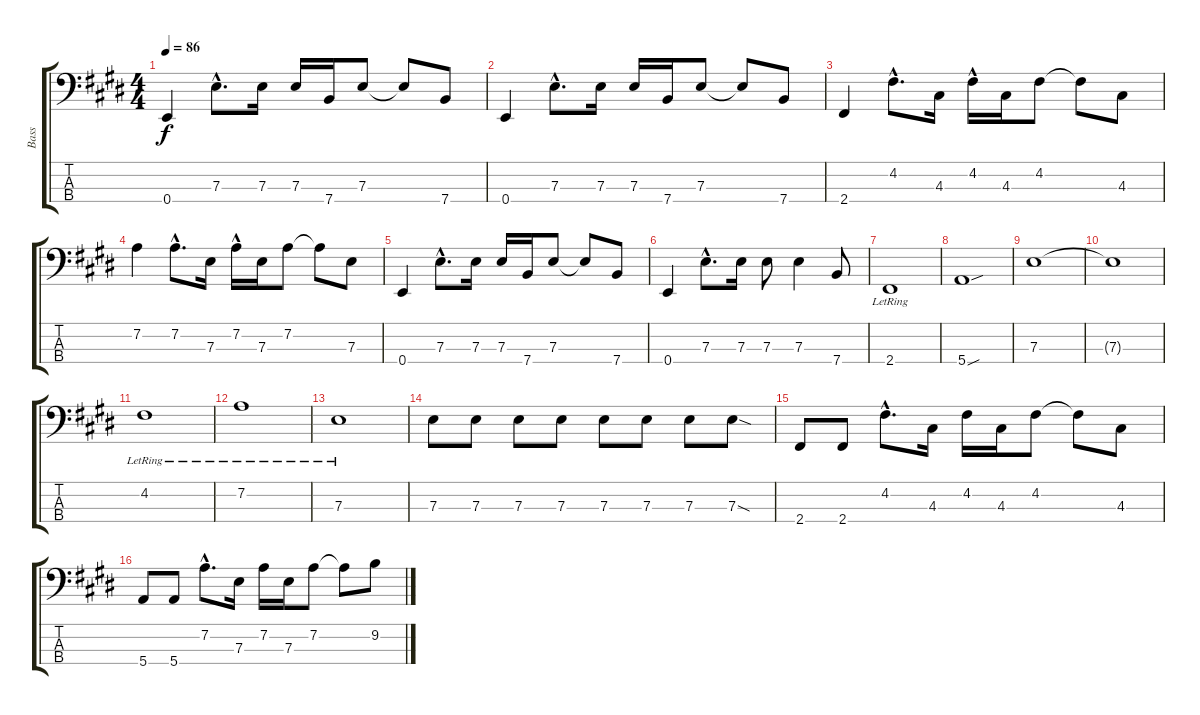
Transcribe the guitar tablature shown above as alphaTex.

\track ("Bass" "Bass") {instrument electricbassfinger}
\staff {score tabs}
\tuning (G2 D2 A1 E1) {hide}
\ts (4 4)
\tempo 86
\clef f4
\ks e
0.4.4{dy f} 7.3{hac}.8{d} 7.3.16 7.3.16 7.4.16 7.3.8 7.3{t}.8 7.4.8 |
0.4.4 7.3{hac}.8{d} 7.3.16 7.3.16 7.4.16 7.3.8 7.3{t}.8 7.4.8 |
2.4.4 4.2{hac}.8{d} 4.3.16 4.2{hac}.16 4.3.16 4.2.8 4.2{t}.8 4.3.8 |
7.2.4 7.2{hac}.8{d} 7.3.16 7.2{hac}.16 7.3.16 7.2.8 7.2{t}.8 7.3.8 |
0.4.4 7.3{hac}.8{d} 7.3.16 7.3.16 7.4.16 7.3.8 7.3{t}.8 7.4.8 |
0.4.4 7.3{hac}.8{d} 7.3.16 7.3.8 7.3.4 7.4.8 |
2.4{lr}.1 |
5.4{sou}.1 |
7.3.1 |
7.3{t}.1 |
4.2{lr}.1 |
7.2{lr}.1 |
7.3{lr}.1 |
7.3.8 7.3.8 7.3.8 7.3.8 7.3.8 7.3.8 7.3.8 7.3{sod}.8 |
2.4.8 2.4.8 4.2{hac}.8{d} 4.3.16 4.2.16 4.3.16 4.2.8 4.2{t}.8 4.3.8 |
5.4.8 5.4.8 7.2{hac}.8{d} 7.3.16 7.2.16 7.3.16 7.2.8 7.2{t}.8 9.2.8
